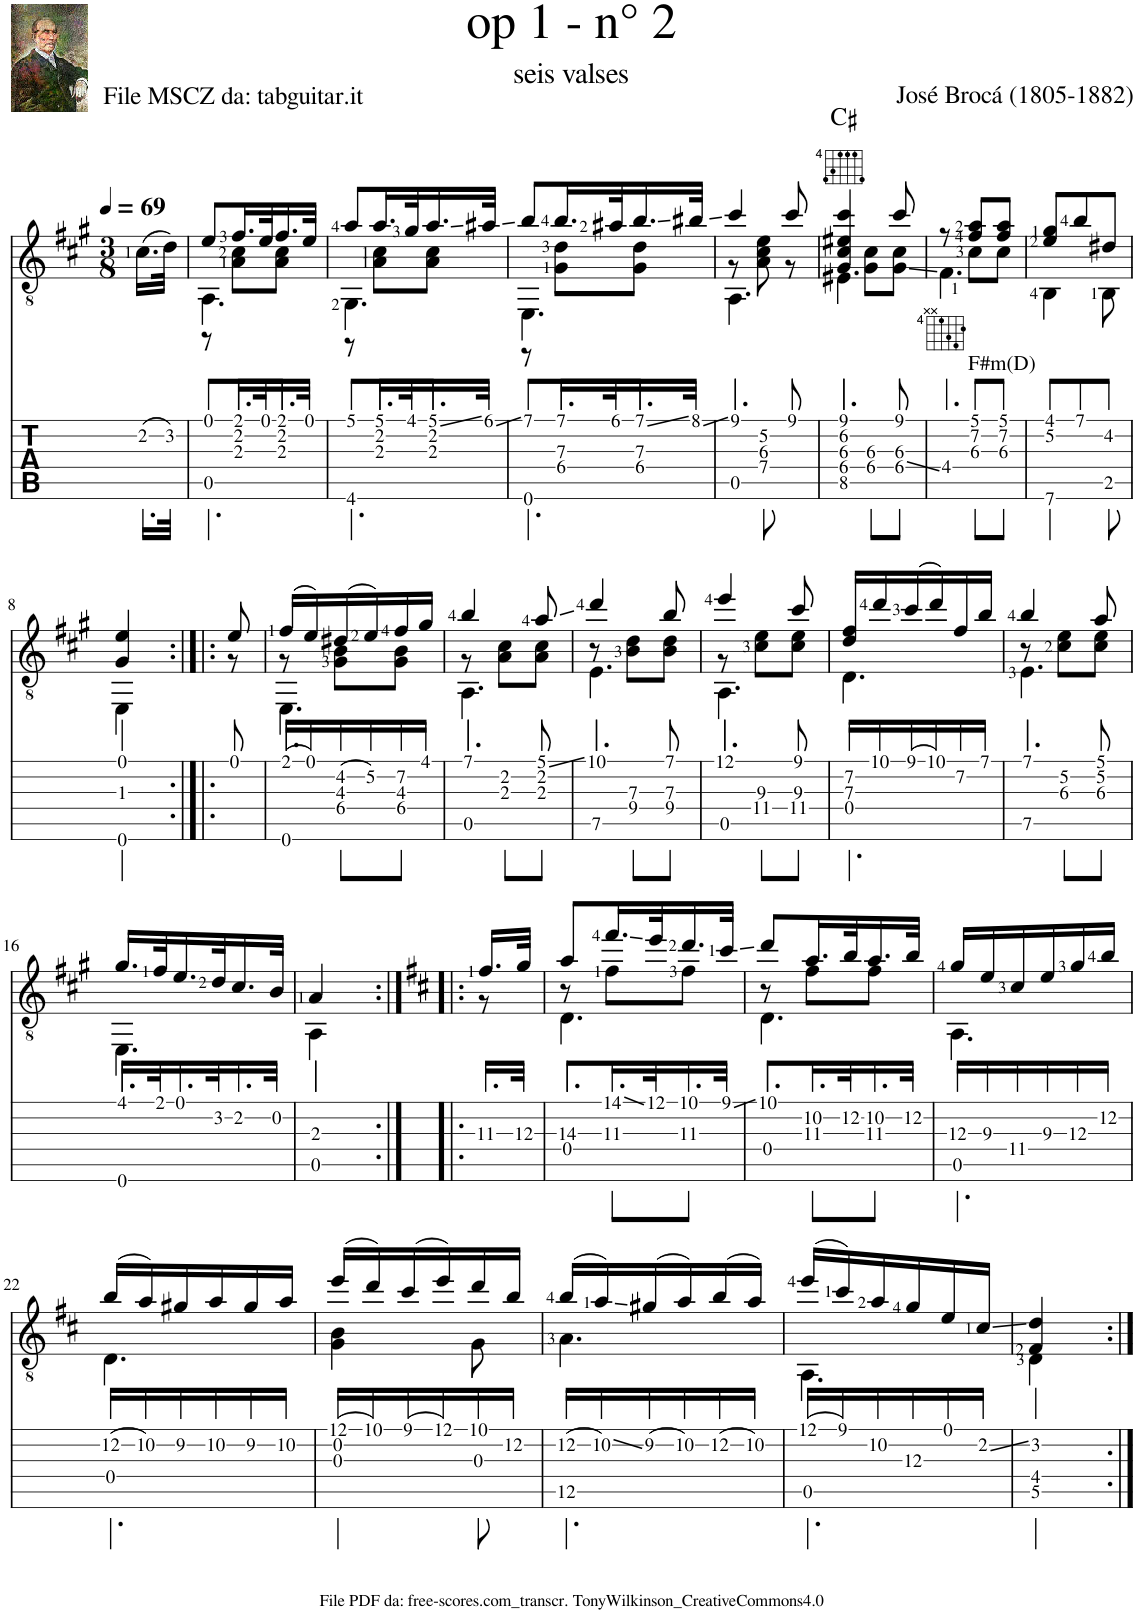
**kern	**kern	**harte
*part2	*part1	*part1
*staff2	*staff1	*
*I"Chitarra classica (Intavolatura)	*I"Guitar	*
*stria6	*	*
*	*clefGv2	*
*k[f#c#g#]	*k[f#c#g#]	*
*M3/8	*M3/8	*
*MM69	*MM69	*
=	=	=
(16.c#\LL	(16.c#\LL	.
32d\JJk)	32d\JJk)	.
=1	=1	=1
*^	*^	*
*	*^	*	*^	*
8e/L	4.AA\	8r	8e/L	4.AA\	8r	.
16.f#/L	.	8A/ 8c#/L	16.f#/L	.	8A\ 8c#\L	.
32e/K	.	.	32e/K	.	.	.
16.f#/	.	8A/ 8c#/J	16.f#/	.	8A\ 8c#\J	.
32e/JJk	.	.	32e/JJk	.	.	.
=2	=2	=2	=2	=2	=2	=2
8a/L	4.GG#\	8r	8a/L	4.GG#\	8r	.
16.a/L	.	8A/ 8c#/L	16.a/L	.	8A\ 8c#\L	.
32g#/K	.	.	32g#/K	.	.	.
16.a/	.	8A/ 8c#/J	16.a/	.	8A\ 8c#\J	.
32a#X/JJk	.	.	32a#X/JJk	.	.	.
=3	=3	=3	=3	=3	=3	=3
8b/L	4.EE\	8r	8b/L	4.EE\	8r	.
16.b/L	.	8G#/ 8d/L	16.b/L	.	8G#\ 8d\L	.
32a#X/K	.	.	32a#X/K	.	.	.
16.b/	.	8G#/ 8d/J	16.b/	.	8G#\ 8d\J	.
32b#X/JJk	.	.	32b#X/JJk	.	.	.
=4	=4	=4	=4	=4	=4	=4
4cc#/	8r	4.AA/	4cc#/	8r	4.AA\	.
.	8A\ 8c#\ 8e\	.	.	8A\ 8c#\ 8e\	.	.
8cc#/	8r	.	8cc#/	8r	.	.
=5	=5	=5	=5	=5	=5	=5
4G#/ 4c#/ 4e#X/ 4cc#/	8ryy	4.E#X/	4G#/ 4c#/ 4e#X/ 4cc#/	8ryy	4.E#X\	C#:maj
.	8G#\ 8c#\L	.	.	8G#\ 8c#\L	.	.
8cc#/	8G#\ 8c#\J	.	8cc#/	8G#\ 8c#\J	.	.
=6	=6	=6	=6	=6	=6	=6
8r	8ryy	4.F#/	8r	8ryy	4.F#\	.
!LO:TX:a:t=F#m(D)	!	!	!	!	!	!
8f#/ 8a/L	8c#\L	.	8f#/ 8a/L	8c#\L	.	.
8f#/ 8a/J	8c#\J	.	8f#/ 8a/J	8c#\J	.	.
*	*v	*v	*	*	*	*
*	*	*	*v	*v	*
=7	=7	=7	=7	=7
8e/ 8g#/L	4BB\	8e/ 8g#/L	4BB\	.
8b/	.	8b/	.	.
8d#X/J	8BB\	8d#X/J	8BB\	.
!!LO:LB:g=z	!!
=8	=8	=8	=8	=8
4G#/ 4e/	4EE\	4G#/ 4e/	4EE\	.
=9:|!|:	=9:|!|:	=9:|!|:	=9:|!|:	=9:|!|:
8e/	8r	8e/	8r	.
=10	=10	=10	=10	=10
*	*^	*	*^	*
(16f#/LL	8r	4.EE/	(16f#/LL	8r	4.EE\	.
16e/)	.	.	16e/)	.	.	.
(16d#X/	8G#\ 8B\L	.	(16d#X/	8G#\ 8B\L	.	.
16e/)	.	.	16e/)	.	.	.
16f#/	8G#\ 8B\J	.	16f#/	8G#\ 8B\J	.	.
16g#/JJ	.	.	16g#/JJ	.	.	.
=11	=11	=11	=11	=11	=11	=11
4b/	8r	4.AA/	4b/	8r	4.AA\	.
.	8A\ 8c#\L	.	.	8A\ 8c#\L	.	.
8a/	8A\ 8c#\J	.	8a/	8A\ 8c#\J	.	.
=12	=12	=12	=12	=12	=12	=12
4dd/	8r	4.E/	4dd/	8r	4.E\	.
.	8B\ 8d\L	.	.	8B\ 8d\L	.	.
8b/	8B\ 8d\J	.	8b/	8B\ 8d\J	.	.
=13	=13	=13	=13	=13	=13	=13
4ee/	8r	4.AA/	4ee/	8r	4.AA\	.
.	8c#\ 8e\L	.	.	8c#\ 8e\L	.	.
8cc#/	8c#\ 8e\J	.	8cc#/	8c#\ 8e\J	.	.
*	*v	*v	*	*	*	*
*	*	*	*v	*v	*
=14	=14	=14	=14	=14
16d/ 16f#/LL	4.D\	16d/ 16f#/LL	4.D\	.
16dd/	.	16dd/	.	.
(16cc#/	.	(16cc#/	.	.
16dd/)	.	16dd/)	.	.
16f#/	.	16f#/	.	.
16b/JJ	.	16b/JJ	.	.
=15	=15	=15	=15	=15
*	*^	*	*^	*
4b/	8r	4.E/	4b/	8r	4.E\	.
.	8c#\ 8e\L	.	.	8c#\ 8e\L	.	.
8a/	8c#\ 8e\J	.	8a/	8c#\ 8e\J	.	.
*	*v	*v	*	*	*	*
*	*	*	*v	*v	*
!!LO:LB:g=z
=16	=16	=16	=16	=16
16.g#/LL	4.EE/	16.g#/LL	4.EE\	.
32f#/K	.	32f#/K	.	.
16.e/	.	16.e/	.	.
32d/K	.	32d/K	.	.
16.c#/	.	16.c#/	.	.
32B/JJk	.	32B/JJk	.	.
=17	=17	=17	=17	=17
4A/	4AA/	4A/	4AA\	.
=18:|!|:	=18:|!|:	=18:|!|:	=18:|!|:	=18:|!|:
*k[f#c#]	*	*k[f#c#]	*	*
16.f#/LL	8r	16.f#/LL	8r	.
32g/JJk	.	32g/JJk	.	.
=19	=19	=19	=19	=19
*	*^	*	*^	*
8a/L	8r	4.D/	8a/L	8r	4.D\	.
16.ff#/L	8f#\L	.	16.ff#/L	8f#\L	.	.
32ee/K	.	.	32ee/K	.	.	.
16.dd/	8f#\J	.	16.dd/	8f#\J	.	.
32cc#/JJk	.	.	32cc#/JJk	.	.	.
=20	=20	=20	=20	=20	=20	=20
8dd/L	8r	4.D/	8dd/L	8r	4.D\	.
16.a/L	8f#\L	.	16.a/L	8f#\L	.	.
32b/K	.	.	32b/K	.	.	.
16.a/	8f#\J	.	16.a/	8f#\J	.	.
32b/JJk	.	.	32b/JJk	.	.	.
*	*v	*v	*	*	*	*
*	*	*	*v	*v	*
=21	=21	=21	=21	=21
16g/LL	4.AA\	16g/LL	4.AA\	.
16e/	.	16e/	.	.
16c#/	.	16c#/	.	.
16e/	.	16e/	.	.
16g/	.	16g/	.	.
16b/JJ	.	16b/JJ	.	.
!!LO:LB:g=z	!!
=22	=22	=22	=22	=22
(16b/LL	4.D\	(16b/LL	4.D\	.
16a/)	.	16a/)	.	.
16g#X/	.	16g#X/	.	.
16a/	.	16a/	.	.
16g#/	.	16g#/	.	.
16a/JJ	.	16a/JJ	.	.
=23	=23	=23	=23	=23
(16ee/LL	4G\ 4B\	(16ee/LL	4G\ 4B\	.
16dd/)	.	16dd/)	.	.
(16cc#/	.	(16cc#/	.	.
16ee/)	.	16ee/)	.	.
16dd/	8G\	16dd/	8G\	.
16b/JJ	.	16b/JJ	.	.
=24	=24	=24	=24	=24
(16b/LL	4.A\	(16b/LL	4.A\	.
16a/)	.	16a/)	.	.
(16g#X/	.	(16g#X/	.	.
16a/)	.	16a/)	.	.
(16b/	.	(16b/	.	.
16a/JJ)	.	16a/JJ)	.	.
=25	=25	=25	=25	=25
(16ee/LL	4.AA\	(16ee/LL	4.AA\	.
16cc#/)	.	16cc#/)	.	.
16a/	.	16a/	.	.
16g/	.	16g/	.	.
16e/	.	16e/	.	.
16c#/JJ	.	16c#/JJ	.	.
=26	=26	=26	=26	=26
4F#/ 4d/	4D\	4F#/ 4d/	4D\	.
*v	*v	*	*	*
*	*v	*v	*
=:|!	=:|!	=:|!
*-	*-	*-
